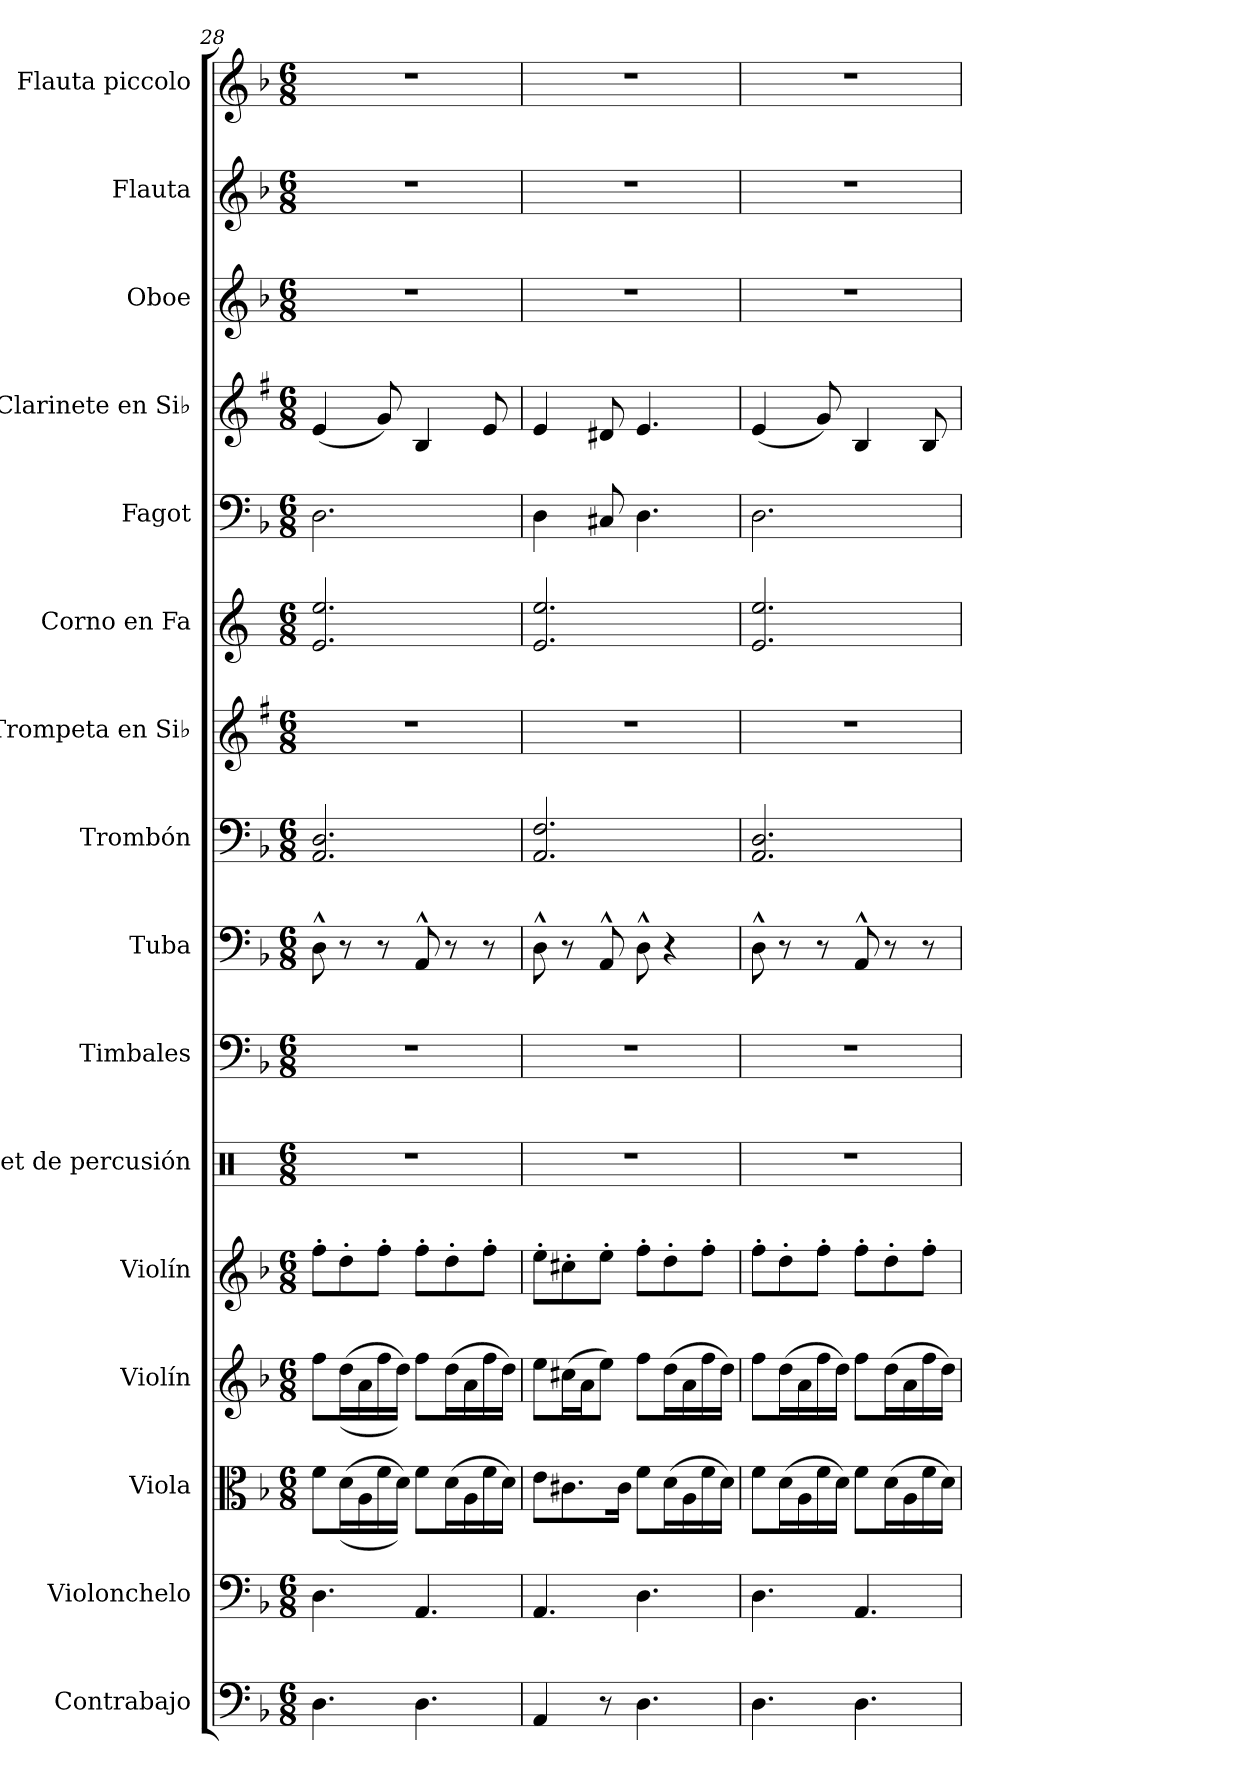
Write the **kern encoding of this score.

**kern	**kern	**kern	**kern	**kern	**kern	**kern	**kern	**kern	**kern	**kern	**kern	**kern	**kern	**kern	**kern
*part16	*part15	*part14	*part13	*part12	*part11	*part10	*part9	*part8	*part7	*part6	*part5	*part4	*part3	*part2	*part1
*staff16	*staff15	*staff14	*staff13	*staff12	*staff11	*staff10	*staff9	*staff8	*staff7	*staff6	*staff5	*staff4	*staff3	*staff2	*staff1
*I"Contrabajo	*I"Violonchelo	*I"Viola	*I"Violín	*I"Violín	*I"Set de percusión	*I"Timbales	*I"Tuba	*I"Trombón	*I"Trompeta en Si♭	*I"Corno en Fa	*I"Fagot	*I"Clarinete en Si♭	*I"Oboe	*I"Flauta	*I"Flauta piccolo
*I'Cb.	*I'Vc.	*I'Vla.	*I'Vln.	*I'Vln.	*	*I'Timb.	*I'Tba.	*I'Tbn.	*I'Tpt. Si♭	*I'Cor. Fa	*I'Fag.	*I'Cl. Si♭	*I'Ob.	*I'Fl.	*I'Picc.
!!LO:PB:g=z
*clefF4	*clefF4	*clefC3	*clefG2	*clefG2	*clefX	*clefF4	*clefF4	*clefF4	*clefG2	*clefG2	*clefF4	*clefG2	*clefG2	*clefG2	*clefG2
*ITrd7c12	*	*	*	*	*	*	*	*	*ITrd1c2	*ITrd4c7	*	*ITrd1c2	*	*	*ITrd-7c-12
*k[b-]	*k[b-]	*k[b-]	*k[b-]	*k[b-]	*k[]	*k[b-]	*k[b-]	*k[b-]	*k[b-]	*k[b-]	*k[b-]	*k[b-]	*k[b-]	*k[b-]	*k[b-]
*M6/8	*M6/8	*M6/8	*M6/8	*M6/8	*M6/8	*M6/8	*M6/8	*M6/8	*M6/8	*M6/8	*M6/8	*M6/8	*M6/8	*M6/8	*M6/8
=28	=28	=28	=28	=28	=28	=28	=28	=28	=28	=28	=28	=28	=28	=28	=28
4.DD\	4.D\	8f\L	8ff\L	8ff'\L	2.r	2.r	8D^^\	2.AA/ 2.D/	2.r	2.A/ 2.a/	2.D\	(<4d/	2.r	2.r	2.r
.	.	(>(>16d\L	(>(>16dd\L	8dd'\	.	.	8r	.	.	.	.	.	.	.	.
.	.	16A\	16a\	.	.	.	.	.	.	.	.	.	.	.	.
.	.	16f\	16ff\	8ff'\J	.	.	8r	.	.	.	.	8f/)	.	.	.
.	.	16d\JJ))	16dd\JJ))	.	.	.	.	.	.	.	.	.	.	.	.
4.DD\	4.AA/	8f\L	8ff\L	8ff'\L	.	.	8AA^^/	.	.	.	.	4A/	.	.	.
.	.	(>16d\L	(>16dd\L	8dd'\	.	.	8r	.	.	.	.	.	.	.	.
.	.	16A\	16a\	.	.	.	.	.	.	.	.	.	.	.	.
.	.	16f\	16ff\	8ff'\J	.	.	8r	.	.	.	.	8d/	.	.	.
.	.	16d\JJ)	16dd\JJ)	.	.	.	.	.	.	.	.	.	.	.	.
=29	=29	=29	=29	=29	=29	=29	=29	=29	=29	=29	=29	=29	=29	=29	=29
4AAA/	4.AA/	8e\L	8ee\L	8ee'\L	2.r	2.r	8D^^\	2.AA/ 2.F/	2.r	2.A/ 2.a/	4D\	4d/	2.r	2.r	2.r
.	.	8.c#X\	(>16cc#X\L	8cc#X'\	.	.	8r	.	.	.	.	.	.	.	.
.	.	.	16a\J	.	.	.	.	.	.	.	.	.	.	.	.
8r	.	.	8ee\J)	8ee'\J	.	.	8AA^^/	.	.	.	8C#X/	8c#X/	.	.	.
.	.	16c#\Jk	.	.	.	.	.	.	.	.	.	.	.	.	.
4.DD\	4.D\	8f\L	8ff\L	8ff'\L	.	.	8D^^\	.	.	.	4.D\	4.d/	.	.	.
.	.	(>16d\L	(>16dd\L	8dd'\	.	.	4r	.	.	.	.	.	.	.	.
.	.	16A\	16a\	.	.	.	.	.	.	.	.	.	.	.	.
.	.	16f\	16ff\	8ff'\J	.	.	.	.	.	.	.	.	.	.	.
.	.	16d\JJ)	16dd\JJ)	.	.	.	.	.	.	.	.	.	.	.	.
=30	=30	=30	=30	=30	=30	=30	=30	=30	=30	=30	=30	=30	=30	=30	=30
4.DD\	4.D\	8f\L	8ff\L	8ff'\L	2.r	2.r	8D^^\	2.AA/ 2.D/	2.r	2.A/ 2.a/	2.D\	(<4d/	2.r	2.r	2.r
.	.	(>16d\L	(>16dd\L	8dd'\	.	.	8r	.	.	.	.	.	.	.	.
.	.	16A\	16a\	.	.	.	.	.	.	.	.	.	.	.	.
.	.	16f\	16ff\	8ff'\J	.	.	8r	.	.	.	.	8f/)	.	.	.
.	.	16d\JJ)	16dd\JJ)	.	.	.	.	.	.	.	.	.	.	.	.
4.DD\	4.AA/	8f\L	8ff\L	8ff'\L	.	.	8AA^^/	.	.	.	.	4A/	.	.	.
.	.	(>16d\L	(>16dd\L	8dd'\	.	.	8r	.	.	.	.	.	.	.	.
.	.	16A\	16a\	.	.	.	.	.	.	.	.	.	.	.	.
.	.	16f\	16ff\	8ff'\J	.	.	8r	.	.	.	.	8A/	.	.	.
.	.	16d\JJ)	16dd\JJ)	.	.	.	.	.	.	.	.	.	.	.	.
=	=	=	=	=	=	=	=	=	=	=	=	=	=	=	=
*-	*-	*-	*-	*-	*-	*-	*-	*-	*-	*-	*-	*-	*-	*-	*-
